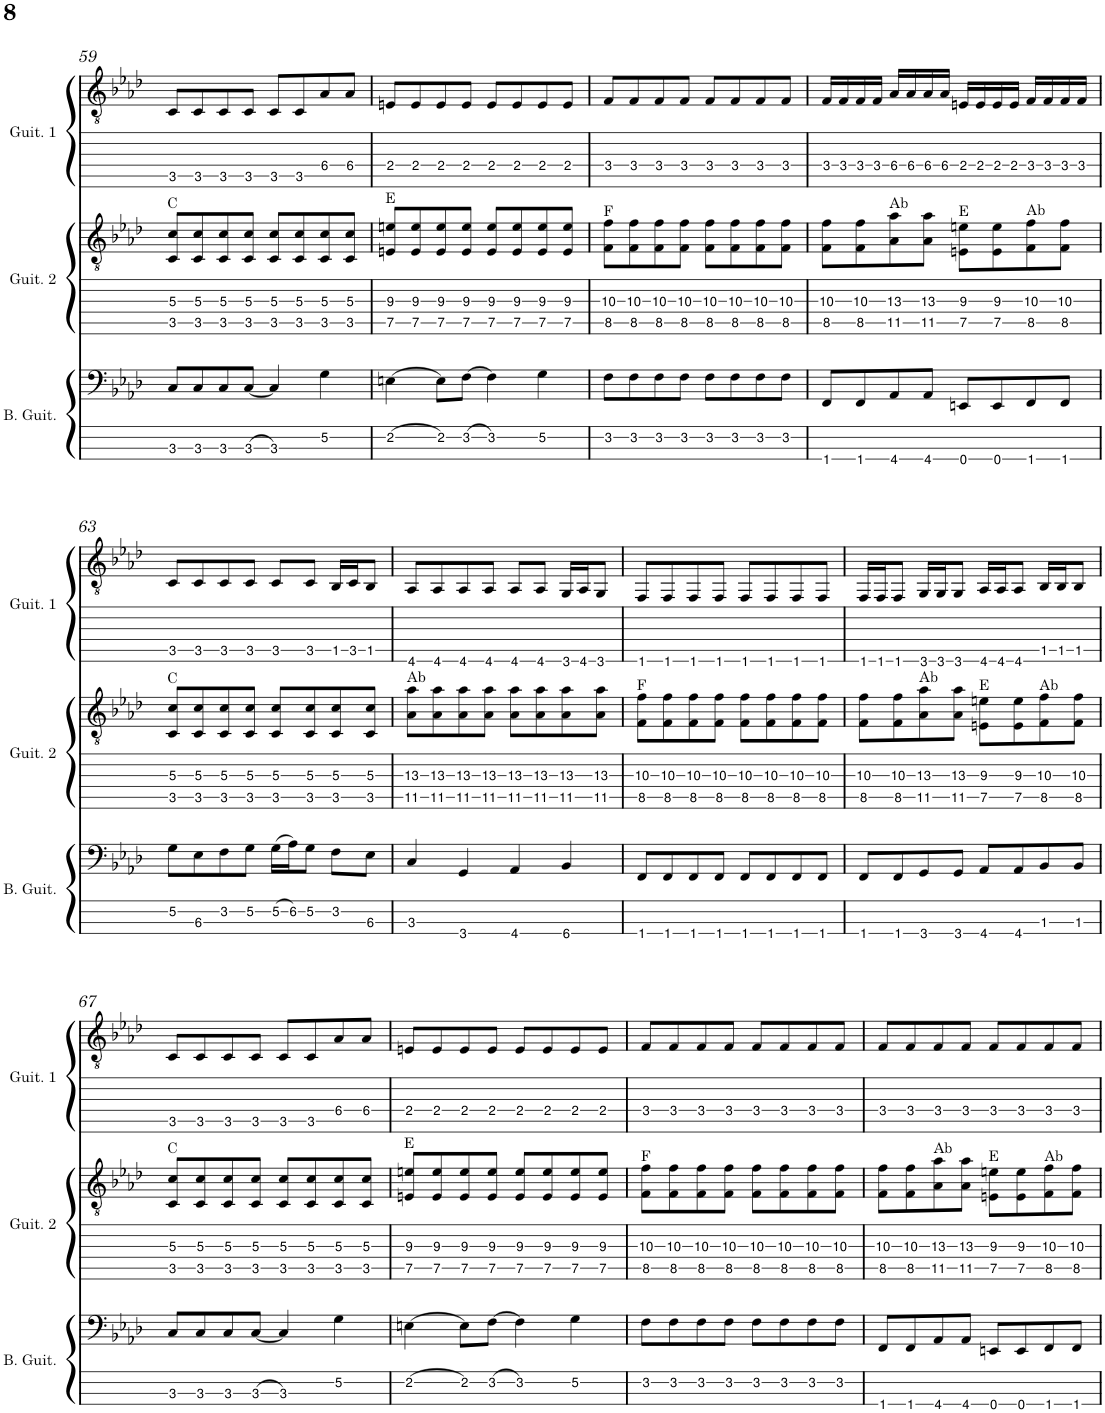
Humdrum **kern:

**kern	**kern	**kern	**kern	**kern	**kern
*part3	*part3	*part2	*part2	*part1	*part1
*staff6	*staff5	*staff4	*staff3	*staff2	*staff1
*I"Bass	*	*I"Guitar 2	*	*I"Guitar 1	*
*	*	*I'Guit. 2	*	*I'Guit. 1	*
!!LO:PB:g=z
*	*clefF4	*	*clefGv2	*	*clefGv2
*Trd7c12	*Trd7c12	*	*	*	*
*k[b-e-a-d-]	*k[b-e-a-d-]	*k[b-e-a-d-]	*k[b-e-a-d-]	*k[b-e-a-d-]	*k[b-e-a-d-]
*M4/4	*M4/4	*M4/4	*M4/4	*M4/4	*M4/4
=59	=59	=59	=59	=59	=59
!	!	!	!LO:TX:a:t=C	!	!
8CL	8C/L	8C\ 8c\L	8C/ 8c/L	8CL	8C/L
8CJ	8C/	8C\ 8c\J	8C/ 8c/	8CJ	8C/
8CL	8C/	8C\ 8c\L	8C/ 8c/	8CL	8C/
[8CJ	[8C/J	8C\ 8c\J	8C/ 8c/J	8CJ	8C/J
4C]	4C/]	8C\ 8c\L	8C/ 8c/L	8CL	8C/L
.	.	8C\ 8c\J	8C/ 8c/	8CJ	8C/
4G	4G\	8C\ 8c\L	8C/ 8c/	8A-L	8A-/
.	.	8C\ 8c\J	8C/ 8c/J	8A-J	8A-/J
=60	=60	=60	=60	=60	=60
!	!	!	!LO:TX:a:t=E	!	!
[4En	[4En\	8En\ 8en\L	8En/ 8en/L	8EL	8En/L
.	.	8E\ 8e\J	8E/ 8e/	8EnJ	8E/
8EL]	8E\L]	8En\ 8en\L	8E/ 8e/	8EnL	8E/
[8FJ	[8F\J	8E\ 8e\J	8E/ 8e/J	8EnJ	8E/J
4F]	4F\]	8En\ 8en\L	8E/ 8e/L	8EL	8E/L
.	.	8E\ 8e\J	8E/ 8e/	8EJ	8E/
4G	4G\	8En\ 8en\L	8E/ 8e/	8EL	8E/
.	.	8E\ 8e\J	8E/ 8e/J	8EJ	8E/J
=61	=61	=61	=61	=61	=61
!	!	!	!LO:TX:a:t=F	!	!
8FL	8F\L	8F\ 8f\L	8F\ 8f\L	8FL	8F/L
8FJ	8F\	8F\ 8f\J	8F\ 8f\	8FJ	8F/
8FL	8F\	8F\ 8f\L	8F\ 8f\	8FL	8F/
8FJ	8F\J	8F\ 8f\J	8F\ 8f\J	8FJ	8F/J
8FL	8F\L	8F\ 8f\L	8F\ 8f\L	8FL	8F/L
8FJ	8F\	8F\ 8f\J	8F\ 8f\	8FJ	8F/
8FL	8F\	8F\ 8f\L	8F\ 8f\	8FL	8F/
8FJ	8F\J	8F\ 8f\J	8F\ 8f\J	8FJ	8F/J
=62	=62	=62	=62	=62	=62
8FFL	8FF/L	8F\ 8f\L	8F\ 8f\L	16FLL	16F/LL
.	.	.	.	16FJ	16F/
8FFJ	8FF/	8F\ 8f\J	8F\ 8f\	16FL	16F/
.	.	.	.	16FJJ	16F/JJ
!	!	!	!LO:TX:a:t=Ab	!	!
8AA-L	8AA-/	8A-\ 8a-\L	8A-\ 8a-\	16A-LL	16A-/LL
.	.	.	.	16A-J	16A-/
8AA-J	8AA-/J	8A-\ 8a-\J	8A-\ 8a-\J	16A-L	16A-/
.	.	.	.	16A-JJ	16A-/JJ
!	!	!	!LO:TX:a:t=E	!	!
8EEnL	8EEn/L	8En\ 8en\L	8En\ 8en\L	16ELL	16En/LL
.	.	.	.	16EJ	16E/
8EEJ	8EE/	8E\ 8e\J	8E\ 8e\	16EL	16E/
.	.	.	.	16EJJ	16E/JJ
!	!	!	!LO:TX:a:t=Ab	!	!
8FFL	8FF/	8F\ 8f\L	8F\ 8f\	16FLL	16F/LL
.	.	.	.	16FJ	16F/
8FFJ	8FF/J	8F\ 8f\J	8F\ 8f\J	16FL	16F/
.	.	.	.	16FJJ	16F/JJ
!!LO:LB:g=z
=63	=63	=63	=63	=63	=63
!	!	!	!LO:TX:a:t=C	!	!
8GL	8G\L	8C\ 8c\L	8C/ 8c/L	8CL	8C/L
8E-J	8E-\	8C\ 8c\J	8C/ 8c/	8CJ	8C/
8FL	8F\	8C\ 8c\L	8C/ 8c/	8CL	8C/
8GJ	8G\J	8C\ 8c\J	8C/ 8c/J	8CJ	8C/J
16GLL	(16G\LL	8C\ 8c\L	8C/ 8c/L	8CL	8C/L
16A-J	16A-\J)	.	.	.	.
8GJ	8G\J	8C\ 8c\J	8C/ 8c/	8CJ	8C/J
8FL	8F\L	8C\ 8c\L	8C/ 8c/	16BB-LL	16BB-/LL
.	.	.	.	16CJ	16C/J
8E-J	8E-\J	8C\ 8c\J	8C/ 8c/J	8BB-J	8BB-/J
=64	=64	=64	=64	=64	=64
!	!	!	!LO:TX:a:t=Ab	!	!
4C	4C/	8A-\ 8a-\L	8A-\ 8a-\L	8AA-L	8AA-/L
.	.	8A-\ 8a-\J	8A-\ 8a-\	8AA-J	8AA-/
4GG	4GG/	8A-\ 8a-\L	8A-\ 8a-\	8AA-L	8AA-/
.	.	8A-\ 8a-\J	8A-\ 8a-\J	8AA-J	8AA-/J
4AA-	4AA-/	8A-\ 8a-\L	8A-\ 8a-\L	8AA-L	8AA-/L
.	.	8A-\ 8a-\J	8A-\ 8a-\	8AA-J	8AA-/J
4BB-	4BB-/	8A-\ 8a-\L	8A-\ 8a-\	16GGLL	16GG/LL
.	.	.	.	16AA-J	16AA-/J
.	.	8A-\ 8a-\J	8A-\ 8a-\J	8GGJ	8GG/J
=65	=65	=65	=65	=65	=65
!	!	!	!LO:TX:a:t=F	!	!
8FFL	8FF/L	8F\ 8f\L	8F\ 8f\L	8FFL	8FF/L
8FFJ	8FF/	8F\ 8f\J	8F\ 8f\	8FFJ	8FF/
8FFL	8FF/	8F\ 8f\L	8F\ 8f\	8FFL	8FF/
8FFJ	8FF/J	8F\ 8f\J	8F\ 8f\J	8FFJ	8FF/J
8FFL	8FF/L	8F\ 8f\L	8F\ 8f\L	8FFL	8FF/L
8FFJ	8FF/	8F\ 8f\J	8F\ 8f\	8FFJ	8FF/
8FFL	8FF/	8F\ 8f\L	8F\ 8f\	8FFL	8FF/
8FFJ	8FF/J	8F\ 8f\J	8F\ 8f\J	8FFJ	8FF/J
=66	=66	=66	=66	=66	=66
8FFL	8FF/L	8F\ 8f\L	8F\ 8f\L	16FFLL	16FF/LL
.	.	.	.	16FFJ	16FF/J
8FFJ	8FF/	8F\ 8f\J	8F\ 8f\	8FFJ	8FF/J
!	!	!	!LO:TX:a:t=Ab	!	!
8GGL	8GG/	8A-\ 8a-\L	8A-\ 8a-\	16GGLL	16GG/LL
.	.	.	.	16GGJ	16GG/J
8GGJ	8GG/J	8A-\ 8a-\J	8A-\ 8a-\J	8GGJ	8GG/J
!	!	!	!LO:TX:a:t=E	!	!
8AA-L	8AA-/L	8En\ 8en\L	8En\ 8en\L	16AA-LL	16AA-/LL
.	.	.	.	16AA-J	16AA-/J
8AA-J	8AA-/	8E\ 8e\J	8E\ 8e\	8AA-J	8AA-/J
!	!	!	!LO:TX:a:t=Ab	!	!
8BB-L	8BB-/	8F\ 8f\L	8F\ 8f\	16BB-LL	16BB-/LL
.	.	.	.	16BB-J	16BB-/J
8BB-J	8BB-/J	8F\ 8f\J	8F\ 8f\J	8BB-J	8BB-/J
!!LO:LB:g=z
=67	=67	=67	=67	=67	=67
!	!	!	!LO:TX:a:t=C	!	!
8CL	8C/L	8C\ 8c\L	8C/ 8c/L	8CL	8C/L
8CJ	8C/	8C\ 8c\J	8C/ 8c/	8CJ	8C/
8CL	8C/	8C\ 8c\L	8C/ 8c/	8CL	8C/
[8CJ	[8C/J	8C\ 8c\J	8C/ 8c/J	8CJ	8C/J
4C]	4C/]	8C\ 8c\L	8C/ 8c/L	8CL	8C/L
.	.	8C\ 8c\J	8C/ 8c/	8CJ	8C/
4G	4G\	8C\ 8c\L	8C/ 8c/	8A-L	8A-/
.	.	8C\ 8c\J	8C/ 8c/J	8A-J	8A-/J
=68	=68	=68	=68	=68	=68
!	!	!	!LO:TX:a:t=E	!	!
[4En	[4En\	8En\ 8en\L	8En/ 8en/L	8EnL	8En/L
.	.	8E\ 8e\J	8E/ 8e/	8EJ	8E/
8EL]	8E\L]	8E\ 8e\L	8E/ 8e/	8EL	8E/
[8FJ	[8F\J	8E\ 8e\J	8E/ 8e/J	8EJ	8E/J
4F]	4F\]	8E\ 8e\L	8E/ 8e/L	8EL	8E/L
.	.	8E\ 8e\J	8E/ 8e/	8EJ	8E/
4G	4G\	8E\ 8e\L	8E/ 8e/	8EL	8E/
.	.	8E\ 8e\J	8E/ 8e/J	8EJ	8E/J
=69	=69	=69	=69	=69	=69
!	!	!	!LO:TX:a:t=F	!	!
8FL	8F\L	8F\ 8f\L	8F\ 8f\L	8FL	8F/L
8FJ	8F\	8F\ 8f\J	8F\ 8f\	8FJ	8F/
8FL	8F\	8F\ 8f\L	8F\ 8f\	8FL	8F/
8FJ	8F\J	8F\ 8f\J	8F\ 8f\J	8FJ	8F/J
8FL	8F\L	8F\ 8f\L	8F\ 8f\L	8FL	8F/L
8FJ	8F\	8F\ 8f\J	8F\ 8f\	8FJ	8F/
8FL	8F\	8F\ 8f\L	8F\ 8f\	8FL	8F/
8FJ	8F\J	8F\ 8f\J	8F\ 8f\J	8FJ	8F/J
=70	=70	=70	=70	=70	=70
8FFL	8FF/L	8F\ 8f\L	8F\ 8f\L	8FL	8F/L
8FFJ	8FF/	8F\ 8f\J	8F\ 8f\	8FJ	8F/
!	!	!	!LO:TX:a:t=Ab	!	!
8AA-L	8AA-/	8A-\ 8a-\L	8A-\ 8a-\	8FL	8F/
8AA-J	8AA-/J	8A-\ 8a-\J	8A-\ 8a-\J	8FJ	8F/J
!	!	!	!LO:TX:a:t=E	!	!
8EEnL	8EEn/L	8En\ 8en\L	8En\ 8en\L	8FL	8F/L
8EEJ	8EE/	8E\ 8e\J	8E\ 8e\	8FJ	8F/
!	!	!	!LO:TX:a:t=Ab	!	!
8FFL	8FF/	8F\ 8f\L	8F\ 8f\	8FL	8F/
8FFJ	8FF/J	8F\ 8f\J	8F\ 8f\J	8FJ	8F/J
=	=	=	=	=	=
*-	*-	*-	*-	*-	*-
